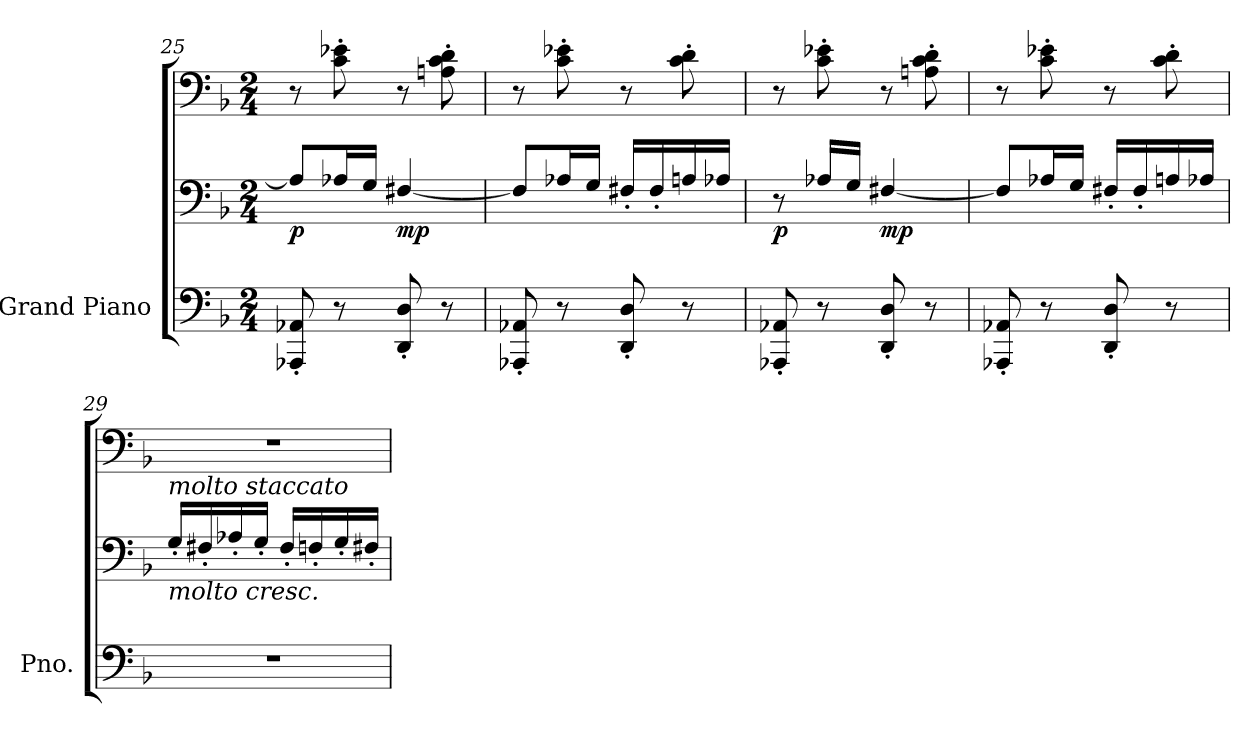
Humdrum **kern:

**kern	**kern	**kern	**dynam
*part1	*part1	*part1	*part1
*staff3	*staff2	*staff1	*staff1/2/3
*I"Grand Piano	*	*	*
*I'Pno.	*	*	*
*clefF4	*clefF4	*clefF4	*
*k[b-]	*k[b-]	*k[b-]	*
*M2/4	*M2/4	*M2/4	*
=25	=25	=25	=25
!	!	!	!LO:DY:b=2
8AAA-X/' 8AA-X/'	8A/L]	8r	p
8r	16A-X/L	8c\' 8e-X\'	.
.	16G/JJ	.	.
!	!	!	!LO:DY:b=2
8DD/' 8D/'	[4F#X/	8r	mp
8r	.	8An\' 8c\' 8d\'	.
=26	=26	=26	=26
8AAA-X/' 8AA-X/'	8F#/L]	8r	.
8r	16A-X/L	8c\' 8e-X\'	.
.	16G/JJ	.	.
8DD/' 8D/'	16F#X'/LL	8r	.
.	16F#'/	.	.
8r	16An/	8c\' 8d\'	.
.	16A-X/JJ	.	.
=27	=27	=27	=27
!	!	!	!LO:DY:b=2
8AAA-X/' 8AA-X/'	8r	8r	p
8r	16A-X/LL	8c\' 8e-X\'	.
.	16G/JJ	.	.
!	!	!	!LO:DY:b=2
8DD/' 8D/'	[4F#X/	8r	mp
8r	.	8An\' 8c\' 8d\'	.
=28	=28	=28	=28
8AAA-X/' 8AA-X/'	8F#/L]	8r	.
8r	16A-X/L	8c\' 8e-X\'	.
.	16G/JJ	.	.
8DD/' 8D/'	16F#X'/LL	8r	.
.	16F#'/	.	.
8r	16An/	8c\' 8d\'	.
.	16A-X/JJ	.	.
!!LO:LB:g=z
=29	=29	=29	=29
!	!LO:TX:a:i:t=molto staccato	!	!
!	!LO:TX:b:i:t=molto cresc.	!	!
2r	16G'/LL	2r	.
.	16F#X'/	.	.
.	16A-X'/	.	.
.	16G'/JJ	.	.
.	16F#'/LL	.	.
.	16Fn'/	.	.
.	16G'/	.	.
.	16F#X'/JJ	.	.
=	=	=	=
*-	*-	*-	*-
